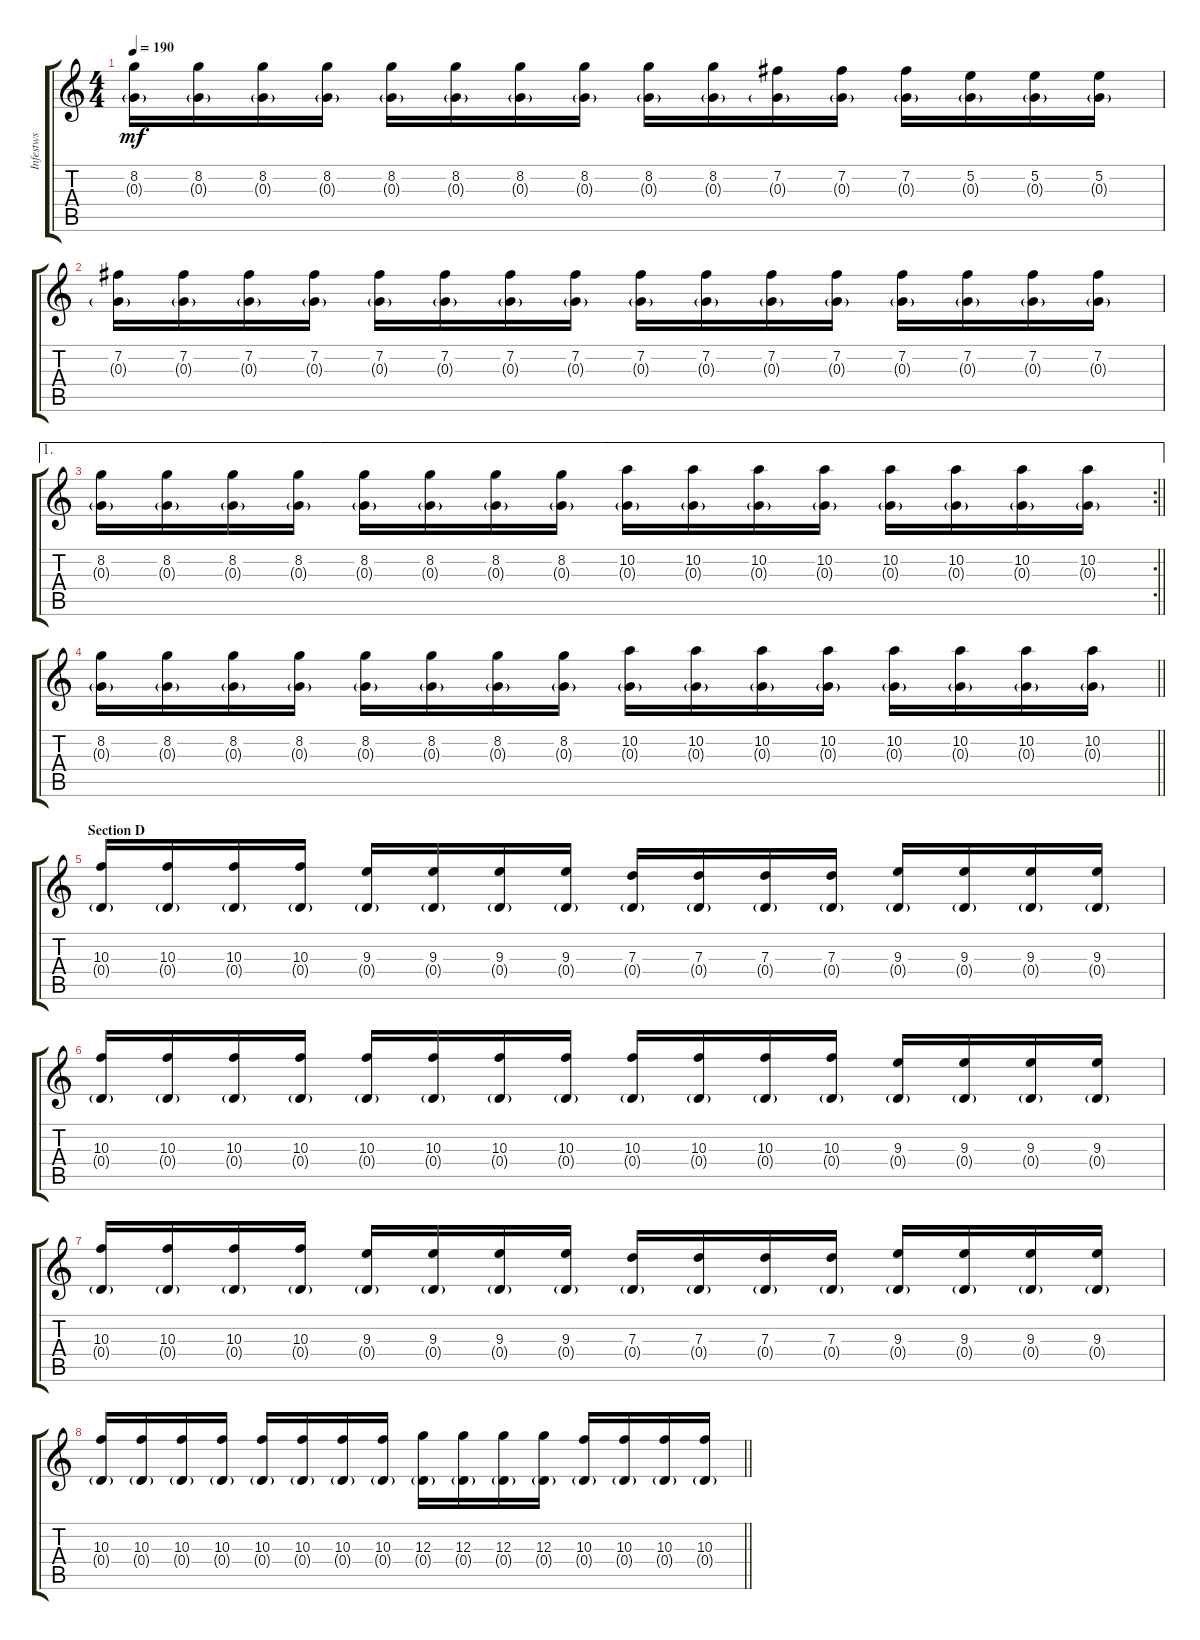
\track ("Infestws" "Infestws") {instrument distortionguitar}
\staff {score tabs}
\tuning (E4 B3 G3 D3 A2 D2) {hide}
\ts (4 4)
\tempo 190
\clef g2
\ks c
(8.2 0.3{g}).16{dy mf} (8.2 0.3{g}).16 (8.2 0.3{g}).16 (8.2 0.3{g}).16 (8.2 0.3{g}).16 (8.2 0.3{g}).16 (8.2 0.3{g}).16 (8.2 0.3{g}).16 (8.2 0.3{g}).16 (8.2 0.3{g}).16 (7.2 0.3{g}).16 (7.2 0.3{g}).16 (7.2 0.3{g}).16 (5.2 0.3{g}).16 (5.2 0.3{g}).16 (5.2 0.3{g}).16 |
(7.2 0.3{g}).16 (7.2 0.3{g}).16 (7.2 0.3{g}).16 (7.2 0.3{g}).16 (7.2 0.3{g}).16 (7.2 0.3{g}).16 (7.2 0.3{g}).16 (7.2 0.3{g}).16 (7.2 0.3{g}).16 (7.2 0.3{g}).16 (7.2 0.3{g}).16 (7.2 0.3{g}).16 (7.2 0.3{g}).16 (7.2 0.3{g}).16 (7.2 0.3{g}).16 (7.2 0.3{g}).16 |
\ae 1
\rc 2
\barLineRight lightlight
(8.2 0.3{g}).16 (8.2 0.3{g}).16 (8.2 0.3{g}).16 (8.2 0.3{g}).16 (8.2 0.3{g}).16 (8.2 0.3{g}).16 (8.2 0.3{g}).16 (8.2 0.3{g}).16 (10.2 0.3{g}).16 (10.2 0.3{g}).16 (10.2 0.3{g}).16 (10.2 0.3{g}).16 (10.2 0.3{g}).16 (10.2 0.3{g}).16 (10.2 0.3{g}).16 (10.2 0.3{g}).16 |
\barLineRight lightlight
(8.2 0.3{g}).16 (8.2 0.3{g}).16 (8.2 0.3{g}).16 (8.2 0.3{g}).16 (8.2 0.3{g}).16 (8.2 0.3{g}).16 (8.2 0.3{g}).16 (8.2 0.3{g}).16 (10.2 0.3{g}).16 (10.2 0.3{g}).16 (10.2 0.3{g}).16 (10.2 0.3{g}).16 (10.2 0.3{g}).16 (10.2 0.3{g}).16 (10.2 0.3{g}).16 (10.2 0.3{g}).16 |
\section ("" "Section D")
(10.3 0.4{g}).16 (10.3 0.4{g}).16 (10.3 0.4{g}).16 (10.3 0.4{g}).16 (9.3 0.4{g}).16 (9.3 0.4{g}).16 (9.3 0.4{g}).16 (9.3 0.4{g}).16 (7.3 0.4{g}).16 (7.3 0.4{g}).16 (7.3 0.4{g}).16 (7.3 0.4{g}).16 (9.3 0.4{g}).16 (9.3 0.4{g}).16 (9.3 0.4{g}).16 (9.3 0.4{g}).16 |
(10.3 0.4{g}).16 (10.3 0.4{g}).16 (10.3 0.4{g}).16 (10.3 0.4{g}).16 (10.3 0.4{g}).16 (10.3 0.4{g}).16 (10.3 0.4{g}).16 (10.3 0.4{g}).16 (10.3 0.4{g}).16 (10.3 0.4{g}).16 (10.3 0.4{g}).16 (10.3 0.4{g}).16 (9.3 0.4{g}).16 (9.3 0.4{g}).16 (9.3 0.4{g}).16 (9.3 0.4{g}).16 |
(10.3 0.4{g}).16 (10.3 0.4{g}).16 (10.3 0.4{g}).16 (10.3 0.4{g}).16 (9.3 0.4{g}).16 (9.3 0.4{g}).16 (9.3 0.4{g}).16 (9.3 0.4{g}).16 (7.3 0.4{g}).16 (7.3 0.4{g}).16 (7.3 0.4{g}).16 (7.3 0.4{g}).16 (9.3 0.4{g}).16 (9.3 0.4{g}).16 (9.3 0.4{g}).16 (9.3 0.4{g}).16 |
\barLineRight lightlight
(10.3 0.4{g}).16 (10.3 0.4{g}).16 (10.3 0.4{g}).16 (10.3 0.4{g}).16 (10.3 0.4{g}).16 (10.3 0.4{g}).16 (10.3 0.4{g}).16 (10.3 0.4{g}).16 (12.3 0.4{g}).16 (12.3 0.4{g}).16 (12.3 0.4{g}).16 (12.3 0.4{g}).16 (10.3 0.4{g}).16 (10.3 0.4{g}).16 (10.3 0.4{g}).16 (10.3 0.4{g}).16
